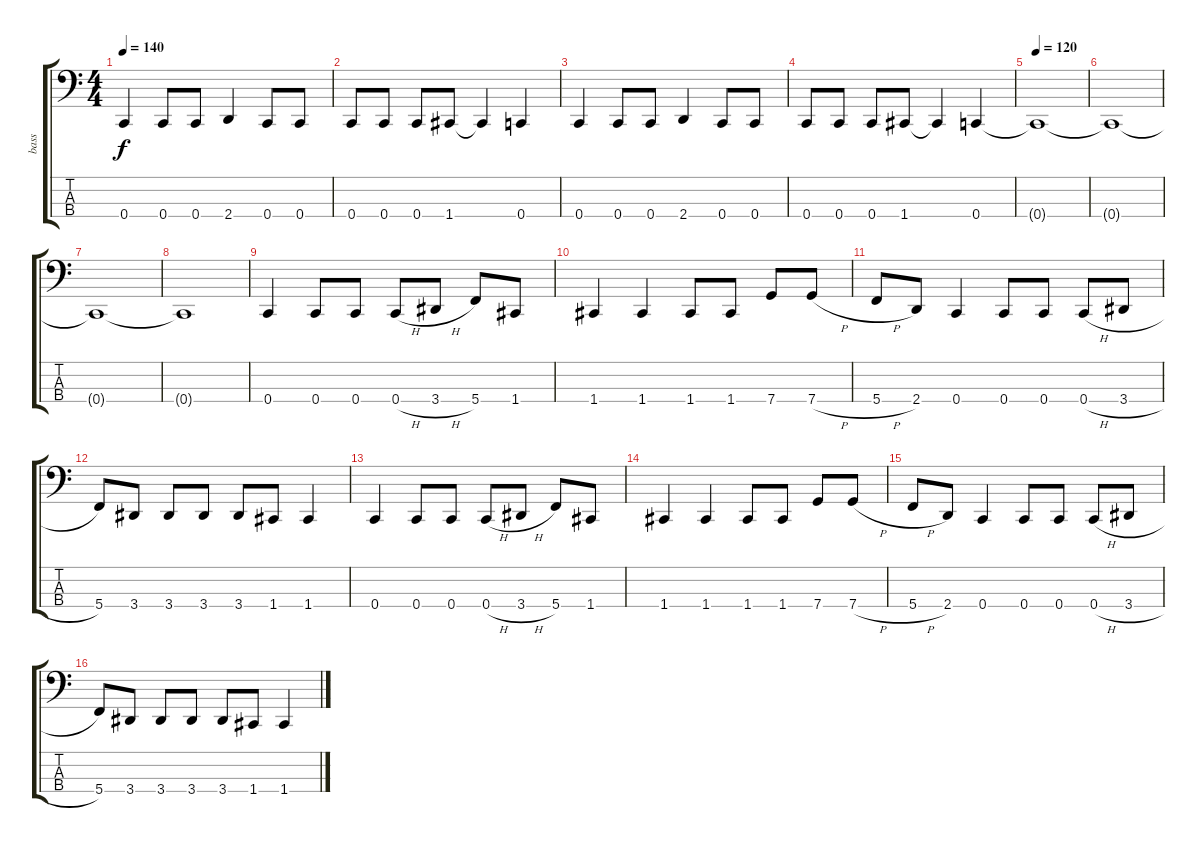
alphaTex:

\track ("bass" "bass") {instrument electricbassfinger}
\staff {score tabs}
\tuning (F2 C2 G1 C1) {hide}
\ts (4 4)
\tempo 140
\clef f4
\ks c
0.4.4{dy f} 0.4.8 0.4.8 2.4.4 0.4.8 0.4.8 |
0.4.8 0.4.8 0.4.8 1.4.8 1.4{t}.4 0.4.4 |
0.4.4 0.4.8 0.4.8 2.4.4 0.4.8 0.4.8 |
0.4.8 0.4.8 0.4.8 1.4.8 1.4{t}.4 0.4.4 |
\tempo 120
0.4{t}.1 |
0.4{t}.1 |
0.4{t}.1 |
0.4{t}.1 |
0.4.4 0.4.8 0.4.8 0.4{h}.8 3.4{h}.8 5.4.8 1.4.8 |
1.4.4 1.4.4 1.4.8 1.4.8 7.4.8 7.4{h}.8 |
5.4{h}.8 2.4.8 0.4.4 0.4.8 0.4.8 0.4{h}.8 3.4{h}.8 |
5.4.8 3.4.8 3.4.8 3.4.8 3.4.8 1.4.8 1.4.4 |
0.4.4 0.4.8 0.4.8 0.4{h}.8 3.4{h}.8 5.4.8 1.4.8 |
1.4.4 1.4.4 1.4.8 1.4.8 7.4.8 7.4{h}.8 |
5.4{h}.8 2.4.8 0.4.4 0.4.8 0.4.8 0.4{h}.8 3.4{h}.8 |
5.4.8 3.4.8 3.4.8 3.4.8 3.4.8 1.4.8 1.4.4
